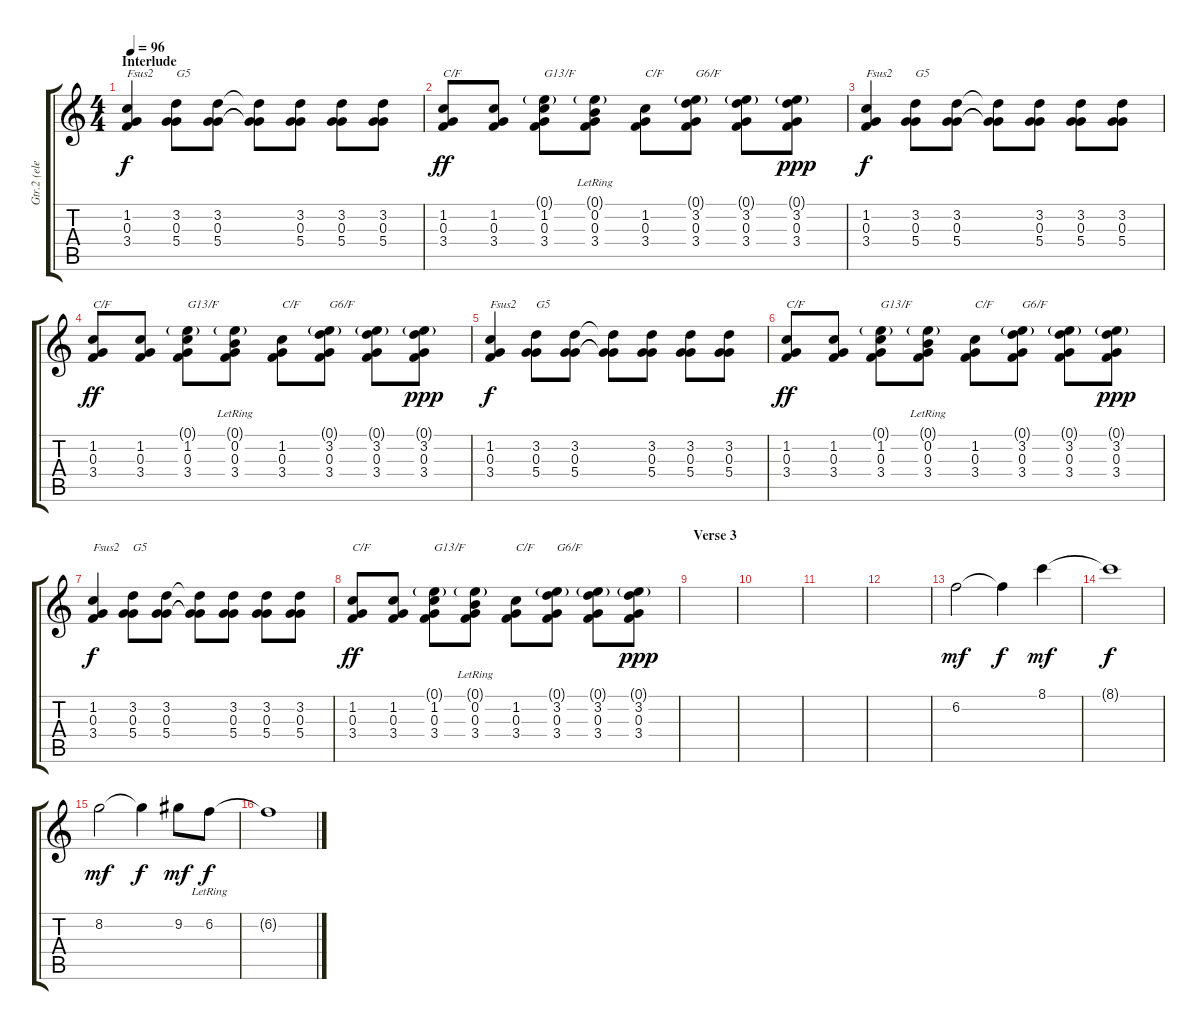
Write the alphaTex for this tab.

\track ("Gtr.2 (elec.)" "Gtr.2 (ele") {instrument electricguitarjazz}
\staff {score tabs}
\tuning (E4 B3 G3 D3 A2 E2) {hide}
\ts (4 4)
\section ("" "Interlude")
\tempo 96
\clef g2
\ks c
(1.2 0.3 3.4).4{txt "Fsus2" dy f volume 6} (3.2 0.3 5.4).8{txt "G5"} (3.2 0.3 5.4).8 (3.2{t} 0.3{t} 5.4{t}).8 (3.2 0.3 5.4).8 (3.2 0.3 5.4).8 (3.2 0.3 5.4).8 |
(1.2 0.3 3.4).8{txt "C/F" dy ff volume 6} (1.2 0.3 3.4).8 (0.1{g} 1.2 0.3 3.4).8{txt "G13/F"} (0.1{g lr} 0.2 0.3 3.4).8 (1.2 0.3 3.4).8{txt "C/F"} (0.1{g} 3.2 0.3 3.4).8{txt "G6/F"} (0.1{g} 3.2 0.3 3.4).8 (0.1{g} 3.2 0.3 3.4).8{dy ppp} |
(1.2 0.3 3.4).4{txt "Fsus2" dy f volume 6} (3.2 0.3 5.4).8{txt "G5"} (3.2 0.3 5.4).8 (3.2{t} 0.3{t} 5.4{t}).8 (3.2 0.3 5.4).8 (3.2 0.3 5.4).8 (3.2 0.3 5.4).8 |
(1.2 0.3 3.4).8{txt "C/F" dy ff volume 6} (1.2 0.3 3.4).8 (0.1{g} 1.2 0.3 3.4).8{txt "G13/F"} (0.1{g lr} 0.2 0.3 3.4).8 (1.2 0.3 3.4).8{txt "C/F"} (0.1{g} 3.2 0.3 3.4).8{txt "G6/F"} (0.1{g} 3.2 0.3 3.4).8 (0.1{g} 3.2 0.3 3.4).8{dy ppp} |
(1.2 0.3 3.4).4{txt "Fsus2" dy f volume 4} (3.2 0.3 5.4).8{txt "G5"} (3.2 0.3 5.4).8 (3.2{t} 0.3{t} 5.4{t}).8 (3.2 0.3 5.4).8 (3.2 0.3 5.4).8 (3.2 0.3 5.4).8 |
(1.2 0.3 3.4).8{txt "C/F" dy ff} (1.2 0.3 3.4).8 (0.1{g} 1.2 0.3 3.4).8{txt "G13/F"} (0.1{g lr} 0.2 0.3 3.4).8 (1.2 0.3 3.4).8{txt "C/F"} (0.1{g} 3.2 0.3 3.4).8{txt "G6/F"} (0.1{g} 3.2 0.3 3.4).8 (0.1{g} 3.2 0.3 3.4).8{dy ppp} |
(1.2 0.3 3.4).4{txt "Fsus2" dy f} (3.2 0.3 5.4).8{txt "G5"} (3.2 0.3 5.4).8 (3.2{t} 0.3{t} 5.4{t}).8 (3.2 0.3 5.4).8 (3.2 0.3 5.4).8 (3.2 0.3 5.4).8 |
(1.2 0.3 3.4).8{txt "C/F" dy ff} (1.2 0.3 3.4).8 (0.1{g} 1.2 0.3 3.4).8{txt "G13/F"} (0.1{g lr} 0.2 0.3 3.4).8 (1.2 0.3 3.4).8{txt "C/F"} (0.1{g} 3.2 0.3 3.4).8{txt "G6/F"} (0.1{g} 3.2 0.3 3.4).8 (0.1{g} 3.2 0.3 3.4).8{dy ppp} |
\section ("" "Verse 3")
|
|
|
|
6.2.2{dy mf volume 10} 6.2{t}.4{dy f} 8.1.4{dy mf} |
8.1{t}.1{dy f} |
8.2.2{dy mf} 8.2{t}.4{dy f} 9.2.8{dy mf} 6.2{lr}.8{dy f} |
6.2{t}.1
